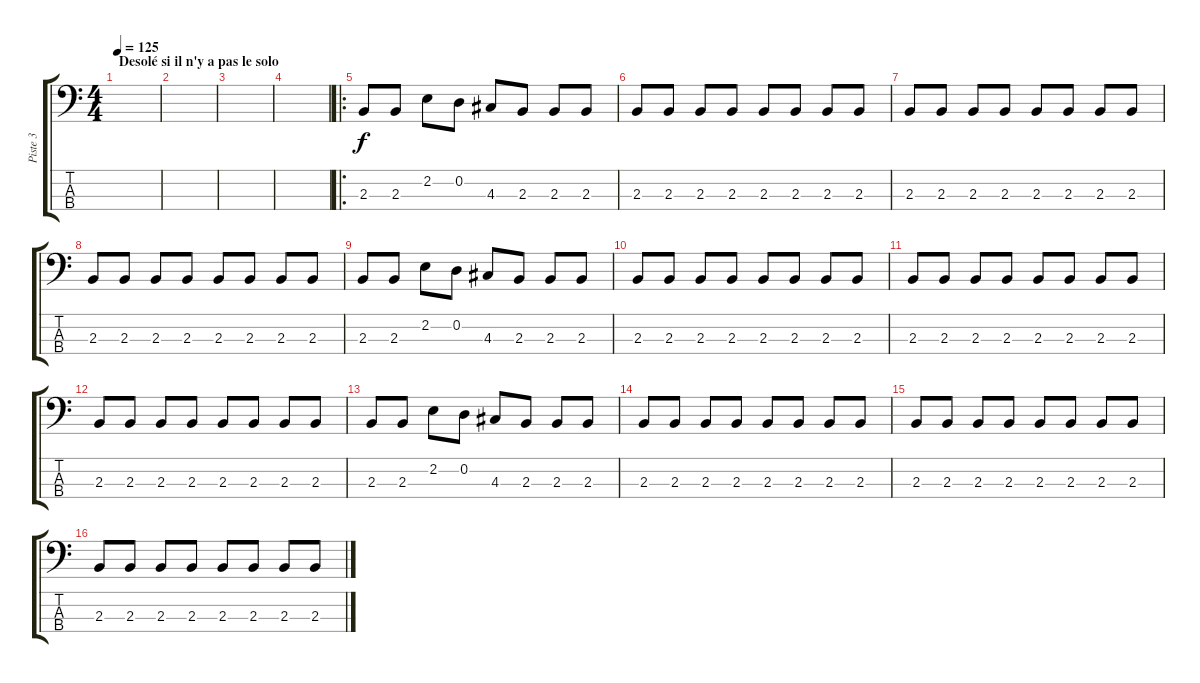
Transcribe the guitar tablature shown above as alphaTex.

\track ("Piste 3" "Piste 3") {instrument electricbassfinger}
\staff {score tabs}
\tuning (G2 D2 A1 E1) {hide}
\ts (4 4)
\section ("" "Desolé si il n'y a pas le solo")
\tempo 125
\clef f4
\ks c
|
|
|
|
\ro
2.3.8 2.3.8 2.2.8 0.2.8 4.3.8 2.3.8 2.3.8 2.3.8 |
2.3.8 2.3.8 2.3.8 2.3.8 2.3.8 2.3.8 2.3.8 2.3.8 |
2.3.8 2.3.8 2.3.8 2.3.8 2.3.8 2.3.8 2.3.8 2.3.8 |
2.3.8 2.3.8 2.3.8 2.3.8 2.3.8 2.3.8 2.3.8 2.3.8 |
2.3.8 2.3.8 2.2.8 0.2.8 4.3.8 2.3.8 2.3.8 2.3.8 |
2.3.8 2.3.8 2.3.8 2.3.8 2.3.8 2.3.8 2.3.8 2.3.8 |
2.3.8 2.3.8 2.3.8 2.3.8 2.3.8 2.3.8 2.3.8 2.3.8 |
2.3.8 2.3.8 2.3.8 2.3.8 2.3.8 2.3.8 2.3.8 2.3.8 |
2.3.8 2.3.8 2.2.8 0.2.8 4.3.8 2.3.8 2.3.8 2.3.8 |
2.3.8 2.3.8 2.3.8 2.3.8 2.3.8 2.3.8 2.3.8 2.3.8 |
2.3.8 2.3.8 2.3.8 2.3.8 2.3.8 2.3.8 2.3.8 2.3.8 |
2.3.8 2.3.8 2.3.8 2.3.8 2.3.8 2.3.8 2.3.8 2.3.8
